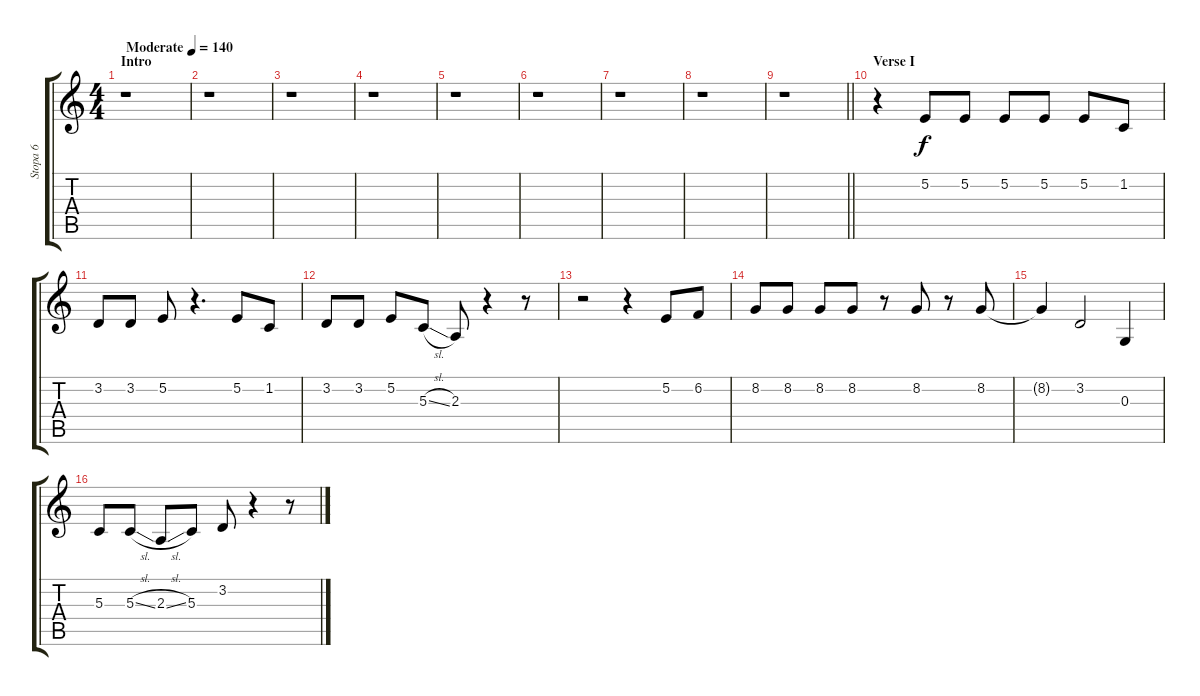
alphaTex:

\track ("Stopa 6" "Stopa 6") {instrument synthbrass2}
\staff {score tabs}
\tuning (E4 B3 G3 D3 A2 E2) {hide}
\ts (4 4)
\section ("" "Intro")
\tempo (140 "Moderate")
\clef g2
\ks c
r.1{dy f instrument synthbrass2} |
r.1 |
r.1 |
r.1 |
r.1 |
r.1 |
r.1 |
r.1 |
\barLineRight lightlight
r.1 |
\section ("" "Verse I")
r.4 5.2.8 5.2.8 5.2.8 5.2.8 5.2.8 1.2.8 |
3.2.8 3.2.8 5.2.8 r.4{d} 5.2.8 1.2.8 |
3.2.8 3.2.8 5.2.8 5.3{sl}.8 2.3.8 r.4 r.8 |
r.2 r.4 5.2.8 6.2.8 |
8.2.8 8.2.8 8.2.8 8.2.8 r.8 8.2.8 r.8 8.2.8 |
8.2{t}.4 3.2.2 0.3.4 |
5.3.8 5.3{sl}.8 2.3{sl}.8 5.3.8 3.2.8 r.4 r.8
